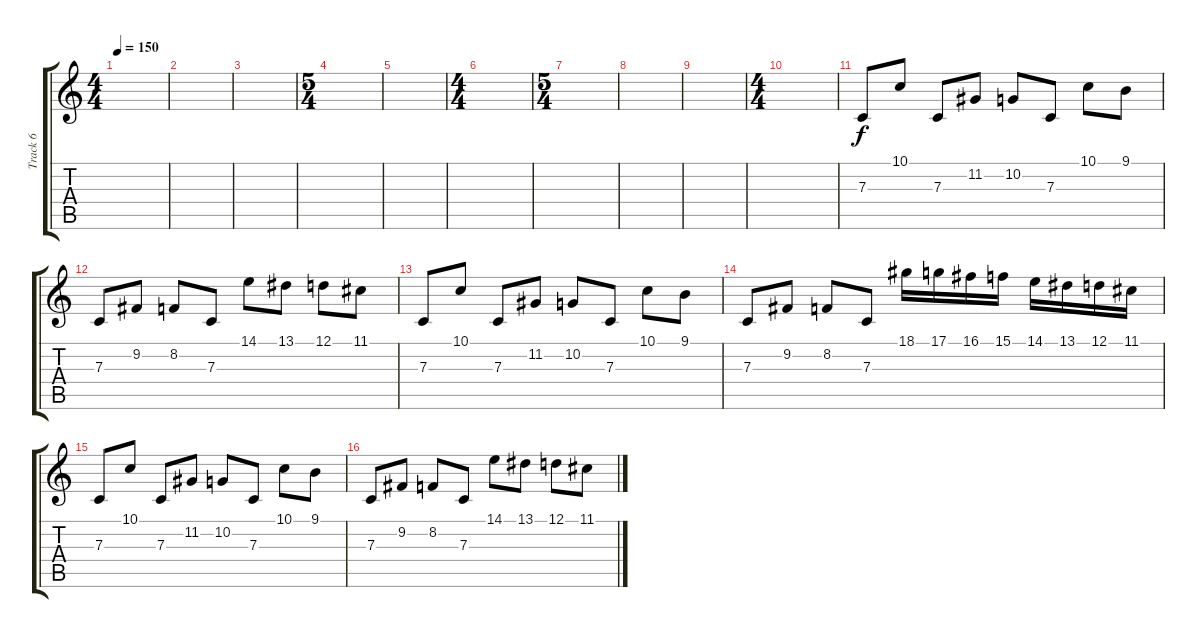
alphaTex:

\track ("Track 6" "Track 6") {instrument lead5charang}
\staff {score tabs}
\tuning (D4 A3 F3 C3 G2 C2) {hide}
\ts (4 4)
\tempo 150
\clef g2
\ks c
|
|
|
\ts (5 4)
|
|
\ts (4 4)
|
\ts (5 4)
|
|
|
\ts (4 4)
|
7.3.8 10.1.8 7.3.8 11.2.8 10.2.8 7.3.8 10.1.8 9.1.8 |
7.3.8 9.2.8 8.2.8 7.3.8 14.1.8 13.1.8 12.1.8 11.1.8 |
7.3.8 10.1.8 7.3.8 11.2.8 10.2.8 7.3.8 10.1.8 9.1.8 |
7.3.8 9.2.8 8.2.8 7.3.8 18.1.16 17.1.16 16.1.16 15.1.16 14.1.16 13.1.16 12.1.16 11.1.16 |
7.3.8 10.1.8 7.3.8 11.2.8 10.2.8 7.3.8 10.1.8 9.1.8 |
7.3.8 9.2.8 8.2.8 7.3.8 14.1.8 13.1.8 12.1.8 11.1.8
